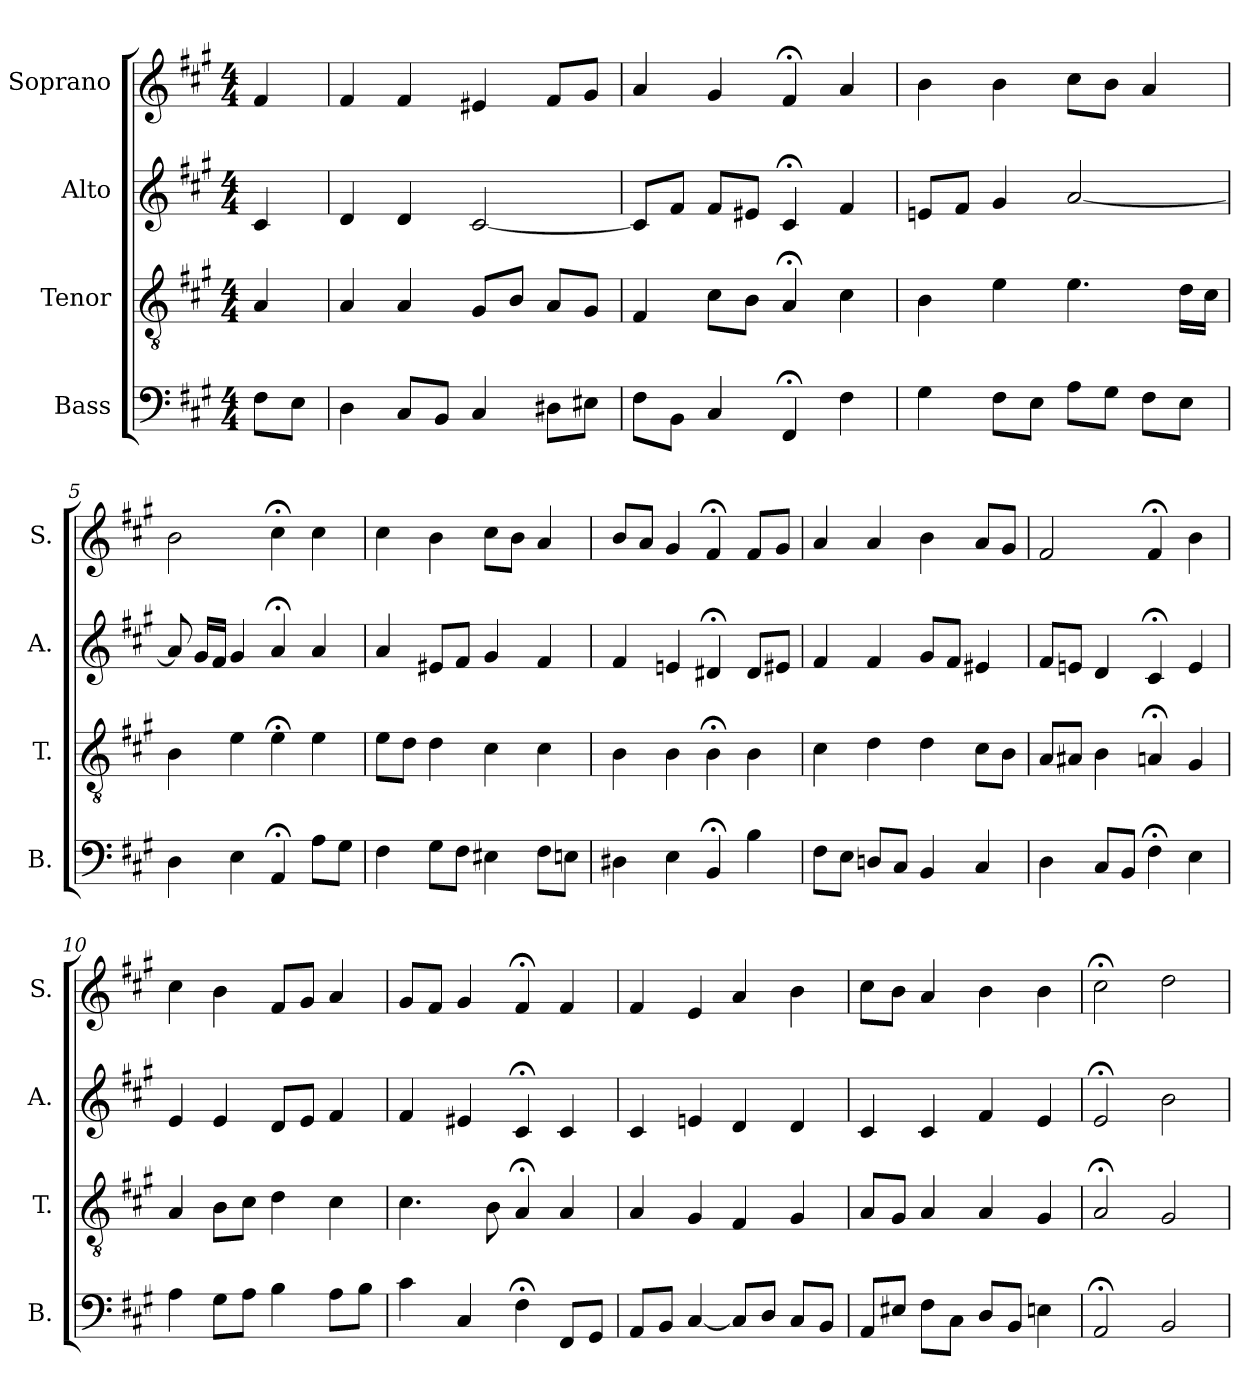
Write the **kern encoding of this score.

**kern	**kern	**kern	**kern
*part4	*part3	*part2	*part1
*staff4	*staff3	*staff2	*staff1
*I"Bass	*I"Tenor	*I"Alto	*I"Soprano
*I'B.	*I'T.	*I'A.	*I'S.
*clefF4	*clefGv2	*clefG2	*clefG2
*	*ITrd7c12	*	*
*k[f#c#g#]	*k[f#c#g#]	*k[f#c#g#]	*k[f#c#g#]
*A:	*A:	*A:	*A:
*M4/4	*M4/4	*M4/4	*M4/4
=1	=1	=1	=1
8F#\L	4AA/	4c#/	4f#/
8E\J	.	.	.
=2	=2	=2	=2
4D\	4AA/	4d/	4f#/
8C#/L	4AA/	4d/	4f#/
8BB/J	.	.	.
4C#/	8GG#/L	[2c#/	4e#X/
.	8BB/J	.	.
8D#X\L	8AA/L	.	8f#/L
8E#X\J	8GG#/J	.	8g#/J
=3	=3	=3	=3
8F#\L	4FF#/	8c#/L]	4a/
8BB\J	.	8f#/J	.
4C#/	8C#\L	8f#/L	4g#/
.	8BB\J	8e#X/J	.
4FF#;</	4AA;</	4c#;</	4f#;</
4F#\	4C#\	4f#/	4a/
=4	=4	=4	=4
4G#\	4BB\	8en/L	4b\
.	.	8f#/J	.
8F#\L	4E\	4g#/	4b\
8E\J	.	.	.
8A\L	4.E\	[2a/	8cc#\L
8G#\J	.	.	8b\J
8F#\L	.	.	4a/
8E\J	16D\LL	.	.
.	16C#\JJ	.	.
!!LO:LB:g=z
=5	=5	=5	=5
4D\	4BB\	8a/]	2b\
.	.	16g#/LL	.
.	.	16f#/JJ	.
4E\	4E\	4g#/	.
4AA;</	4E;<\	4a;</	4cc#;<\
8A\L	4E\	4a/	4cc#\
8G#\J	.	.	.
=6	=6	=6	=6
4F#\	8E\L	4a/	4cc#\
.	8D\J	.	.
8G#\L	4D\	8e#X/L	4b\
8F#\J	.	8f#/J	.
4E#X\	4C#\	4g#/	8cc#\L
.	.	.	8b\J
8F#\L	4C#\	4f#/	4a/
8En\J	.	.	.
=7	=7	=7	=7
4D#X\	4BB\	4f#/	8b/L
.	.	.	8a/J
4E\	4BB\	4en/	4g#/
4BB;</	4BB;<\	4d#X;</	4f#;</
4B\	4BB\	8d#/L	8f#/L
.	.	8e#X/J	8g#/J
=8	=8	=8	=8
8F#\L	4C#\	4f#/	4a/
8E\J	.	.	.
8Dn/L	4D\	4f#/	4a/
8C#/J	.	.	.
4BB/	4D\	8g#/L	4b\
.	.	8f#/J	.
4C#/	8C#\L	4e#X/	8a/L
.	8BB\J	.	8g#/J
!!LO:PB:g=z
=9	=9	=9	=9
4D\	8AA/L	8f#/L	2f#/
.	8AA#X/J	8en/J	.
8C#/L	4BB\	4d/	.
8BB/J	.	.	.
4F#;<\	4AAn;</	4c#;</	4f#;</
4E\	4GG#/	4e/	4b\
=10	=10	=10	=10
4A\	4AA/	4e/	4cc#\
8G#\L	8BB\L	4e/	4b\
8A\J	8C#\J	.	.
4B\	4D\	8d/L	8f#/L
.	.	8e/J	8g#/J
8A\L	4C#\	4f#/	4a/
8B\J	.	.	.
=11	=11	=11	=11
4c#\	4.C#\	4f#/	8g#/L
.	.	.	8f#/J
4C#/	.	4e#X/	4g#/
.	8BB\	.	.
4F#;<\	4AA;</	4c#;</	4f#;</
8FF#/L	4AA/	4c#/	4f#/
8GG#/J	.	.	.
=12	=12	=12	=12
8AA/L	4AA/	4c#/	4f#/
8BB/J	.	.	.
[4C#/	4GG#/	4en/	4e/
8C#/L]	4FF#/	4d/	4a/
8D/J	.	.	.
8C#/L	4GG#/	4d/	4b\
8BB/J	.	.	.
!!LO:LB:g=z
=13	=13	=13	=13
8AA/L	8AA/L	4c#/	8cc#\L
8E#X/J	8GG#/J	.	8b\J
8F#\L	4AA/	4c#/	4a/
8C#\J	.	.	.
8D/L	4AA/	4f#/	4b\
8BB/J	.	.	.
4En\	4GG#/	4e/	4b\
=14	=14	=14	=14
2AA;</	2AA;</	2e;</	2cc#;<\
2BB/	2GG#/	2b\	2dd\
=	=	=	=
*-	*-	*-	*-
